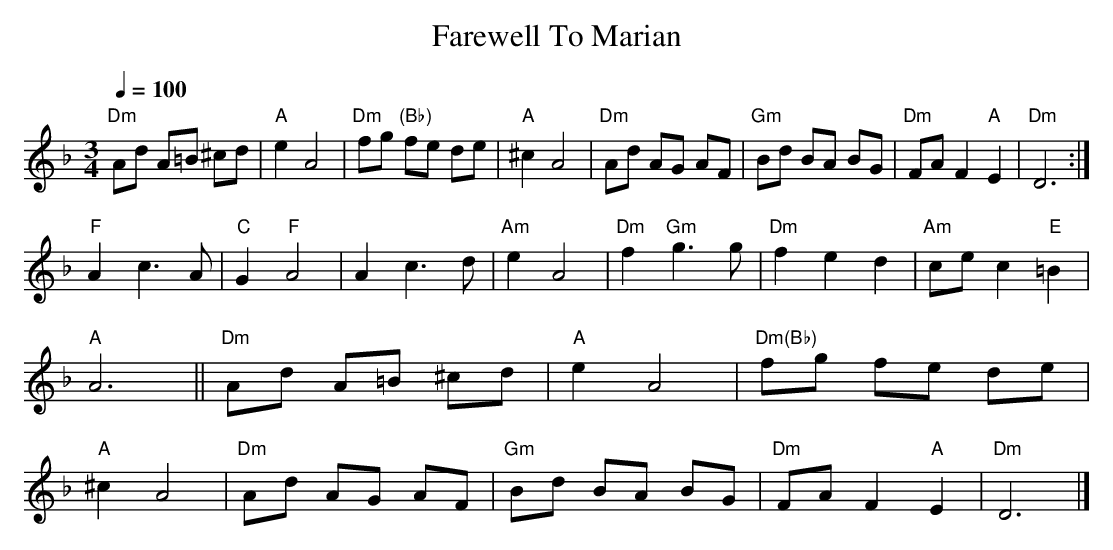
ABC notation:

X:1     %Music
T:Farewell To Marian     %Tune name
Q:1/4=100     %Tempo
M:3/4     %Meter
L:1/8     %
K:Dm
"Dm"Ad A=B ^cd |"A"e2 A4 |"Dm"fg "(Bb)"fe de |"A"^c2 A4 |"Dm"Ad AG AF |"Gm"Bd BA BG |"Dm"FA F2 "A"E2 |"Dm"D6 :|
"F"A2 c3 A |"C"G2 "F"A4 |A2 c3 d |"Am"e2 A4 |"Dm"f2 "Gm"g3 g |"Dm"f2 e2 d2 |"Am"ce c2 "E"=B2 |
"A"A6 ||"Dm"Ad A=B ^cd |"A"e2 A4 |"Dm(Bb)"fg fe de |
"A"^c2 A4 |"Dm"Ad AG AF |"Gm"Bd BA BG |"Dm"FA F2 "A"E2 |"Dm"D6 |]
